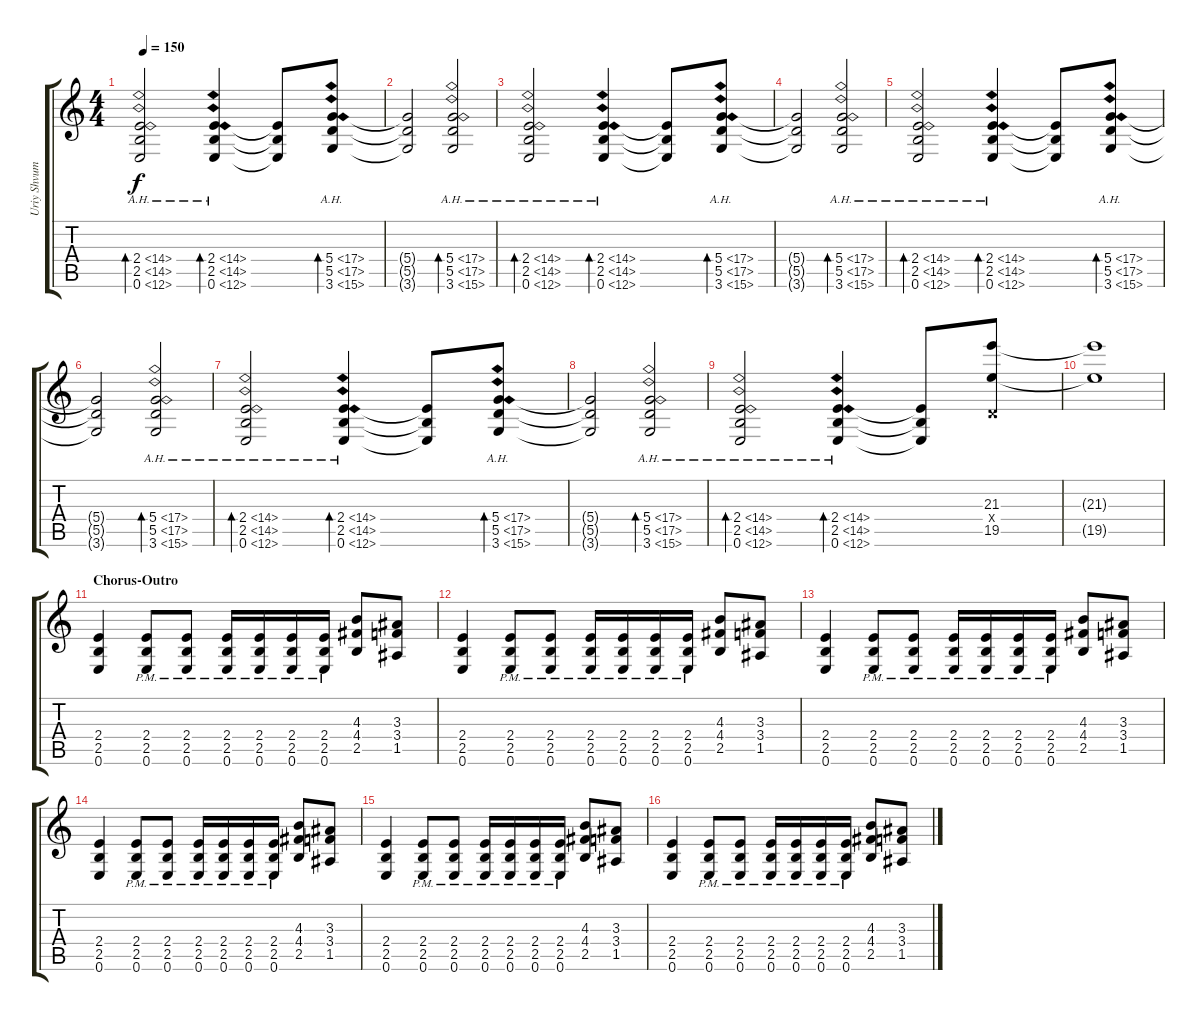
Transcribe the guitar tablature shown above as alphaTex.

\track ("Uriy Shvum" "Uriy Shvum") {instrument electricguitarmuted}
\staff {score tabs}
\tuning (E4 B3 G3 D3 A2 E2) {hide}
\ts (4 4)
\tempo 150
\clef g2
\ks c
(2.4{ah 12} 2.5{ah 12} 0.6{ah 12}).2{bd 480 dy f volume 10 instrument distortionguitar} (2.4{ah 12} 2.5{ah 12} 0.6{ah 12}).4{bd 480} (2.4{t} 2.5{t} 0.6{t}).8 (5.4{ah 12} 5.5{ah 12} 3.6{ah 12}).8{bd 480} |
(5.4{t} 5.5{t} 3.6{t}).2 (5.4{ah 12} 5.5{ah 12} 3.6{ah 12}).2{bd 480} |
(2.4{ah 12} 2.5{ah 12} 0.6{ah 12}).2{bd 480} (2.4{ah 12} 2.5{ah 12} 0.6{ah 12}).4{bd 480} (2.4{t} 2.5{t} 0.6{t}).8 (5.4{ah 12} 5.5{ah 12} 3.6{ah 12}).8{bd 480} |
(5.4{t} 5.5{t} 3.6{t}).2 (5.4{ah 12} 5.5{ah 12} 3.6{ah 12}).2{bd 480} |
(2.4{ah 12} 2.5{ah 12} 0.6{ah 12}).2{bd 480} (2.4{ah 12} 2.5{ah 12} 0.6{ah 12}).4{bd 480} (2.4{t} 2.5{t} 0.6{t}).8 (5.4{ah 12} 5.5{ah 12} 3.6{ah 12}).8{bd 480} |
(5.4{t} 5.5{t} 3.6{t}).2 (5.4{ah 12} 5.5{ah 12} 3.6{ah 12}).2{bd 480} |
(2.4{ah 12} 2.5{ah 12} 0.6{ah 12}).2{bd 480} (2.4{ah 12} 2.5{ah 12} 0.6{ah 12}).4{bd 480} (2.4{t} 2.5{t} 0.6{t}).8 (5.4{ah 12} 5.5{ah 12} 3.6{ah 12}).8{bd 480} |
(5.4{t} 5.5{t} 3.6{t}).2 (5.4{ah 12} 5.5{ah 12} 3.6{ah 12}).2{bd 480} |
(2.4{ah 12} 2.5{ah 12} 0.6{ah 12}).2{bd 480} (2.4{ah 12} 2.5{ah 12} 0.6{ah 12}).4{bd 480} (2.4{t} 2.5{t} 0.6{t}).8 (21.3 0.4{x} 19.5).8 |
(21.3{t} 19.5{t}).1 |
\section ("" "Chorus-Outro")
(2.4 2.5 0.6).4{volume 13 instrument distortionguitar} (2.4 2.5 0.6{pm}).8 (2.4 2.5 0.6{pm}).8 (2.4{pm} 2.5{pm} 0.6{pm}).16 (2.4{pm} 2.5{pm} 0.6{pm}).16 (2.4{pm} 2.5{pm} 0.6{pm}).16 (2.4{pm} 2.5{pm} 0.6{pm}).16 (4.3 4.4 2.5).8 (3.3 3.4 1.5).8 |
(2.4 2.5 0.6).4 (2.4 2.5 0.6{pm}).8 (2.4 2.5 0.6{pm}).8 (2.4{pm} 2.5{pm} 0.6{pm}).16 (2.4{pm} 2.5{pm} 0.6{pm}).16 (2.4{pm} 2.5{pm} 0.6{pm}).16 (2.4{pm} 2.5{pm} 0.6{pm}).16 (4.3 4.4 2.5).8 (3.3 3.4 1.5).8 |
(2.4 2.5 0.6).4 (2.4 2.5 0.6{pm}).8 (2.4 2.5 0.6{pm}).8 (2.4{pm} 2.5{pm} 0.6{pm}).16 (2.4{pm} 2.5{pm} 0.6{pm}).16 (2.4{pm} 2.5{pm} 0.6{pm}).16 (2.4{pm} 2.5{pm} 0.6{pm}).16 (4.3 4.4 2.5).8 (3.3 3.4 1.5).8 |
(2.4 2.5 0.6).4 (2.4 2.5 0.6{pm}).8 (2.4 2.5 0.6{pm}).8 (2.4{pm} 2.5{pm} 0.6{pm}).16 (2.4{pm} 2.5{pm} 0.6{pm}).16 (2.4{pm} 2.5{pm} 0.6{pm}).16 (2.4{pm} 2.5{pm} 0.6{pm}).16 (4.3 4.4 2.5).8 (3.3 3.4 1.5).8 |
(2.4 2.5 0.6).4 (2.4 2.5 0.6{pm}).8 (2.4 2.5 0.6{pm}).8 (2.4{pm} 2.5{pm} 0.6{pm}).16 (2.4{pm} 2.5{pm} 0.6{pm}).16 (2.4{pm} 2.5{pm} 0.6{pm}).16 (2.4{pm} 2.5{pm} 0.6{pm}).16 (4.3 4.4 2.5).8 (3.3 3.4 1.5).8 |
(2.4 2.5 0.6).4 (2.4 2.5 0.6{pm}).8 (2.4 2.5 0.6{pm}).8 (2.4{pm} 2.5{pm} 0.6{pm}).16 (2.4{pm} 2.5{pm} 0.6{pm}).16 (2.4{pm} 2.5{pm} 0.6{pm}).16 (2.4{pm} 2.5{pm} 0.6{pm}).16 (4.3 4.4 2.5).8 (3.3 3.4 1.5).8
